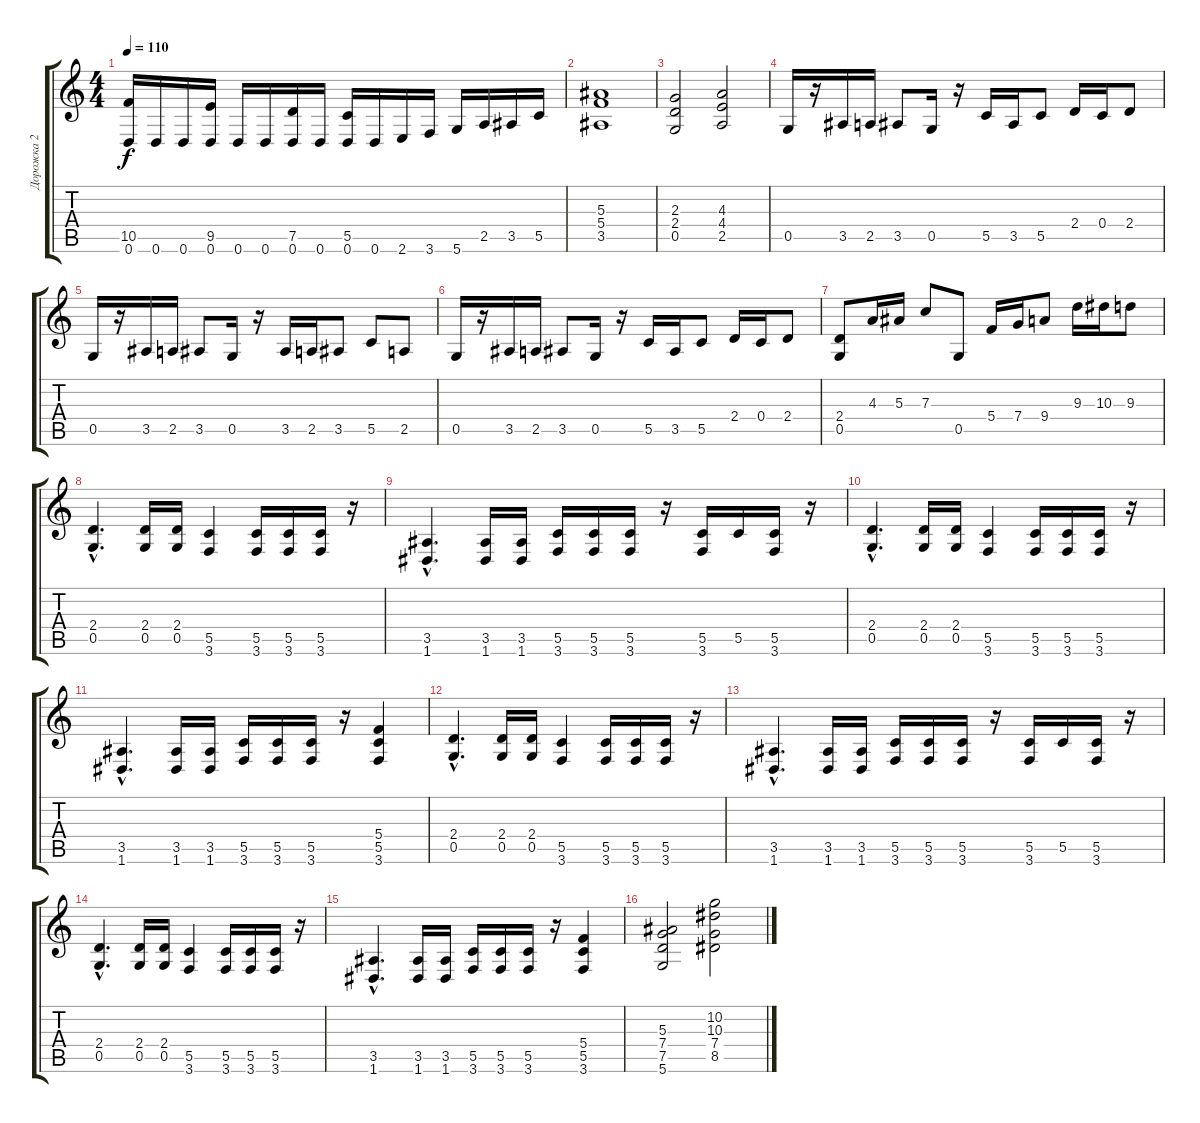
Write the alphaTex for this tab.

\track ("Дорожка 2" "Дорожка 2") {instrument distortionguitar}
\staff {score tabs}
\tuning (D4 A3 F3 C3 G2 D2) {hide}
\ts (4 4)
\tempo 110
\clef g2
\ks c
(10.5 0.6).16{dy f} 0.6.16 0.6.16 (9.5 0.6).16 0.6.16 0.6.16 (7.5 0.6).16 0.6.16 (5.5 0.6).16 0.6.16 2.6.16 3.6.16 5.6.16 2.5.16 3.5.16 5.5.16 |
(5.3 5.4 3.5).1 |
(2.3 2.4 0.5).2 (4.3 4.4 2.5).2 |
0.5.16 r.16 3.5.16 2.5.16 3.5.8 0.5.16 r.16 5.5.16 3.5.16 5.5.8 2.4.16 0.4.16 2.4.8 |
0.5.16 r.16 3.5.16 2.5.16 3.5.8 0.5.16 r.16 3.5.16 2.5.16 3.5.8 5.5.8 2.5.8 |
0.5.16 r.16 3.5.16 2.5.16 3.5.8 0.5.16 r.16 5.5.16 3.5.16 5.5.8 2.4.16 0.4.16 2.4.8 |
(2.4 0.5).8 4.3.16 5.3.16 7.3.8 0.5.8 5.4.16 7.4.16 9.4.8 9.3.16 10.3.16 9.3.8 |
(2.4{hac} 0.5{hac}).4{d} (2.4 0.5).16 (2.4 0.5).16 (5.5 3.6).4 (5.5 3.6).16 (5.5 3.6).16 (5.5 3.6).16 r.16 |
(3.5{hac} 1.6{hac}).4{d} (3.5 1.6).16 (3.5 1.6).16 (5.5 3.6).16 (5.5 3.6).16 (5.5 3.6).16 r.16 (5.5 3.6).16 5.5.16 (5.5 3.6).16 r.16 |
(2.4{hac} 0.5{hac}).4{d} (2.4 0.5).16 (2.4 0.5).16 (5.5 3.6).4 (5.5 3.6).16 (5.5 3.6).16 (5.5 3.6).16 r.16 |
(3.5{hac} 1.6{hac}).4{d} (3.5 1.6).16 (3.5 1.6).16 (5.5 3.6).16 (5.5 3.6).16 (5.5 3.6).16 r.16 (5.4 5.5 3.6).4 |
(2.4{hac} 0.5{hac}).4{d} (2.4 0.5).16 (2.4 0.5).16 (5.5 3.6).4 (5.5 3.6).16 (5.5 3.6).16 (5.5 3.6).16 r.16 |
(3.5{hac} 1.6{hac}).4{d} (3.5 1.6).16 (3.5 1.6).16 (5.5 3.6).16 (5.5 3.6).16 (5.5 3.6).16 r.16 (5.5 3.6).16 5.5.16 (5.5 3.6).16 r.16 |
(2.4{hac} 0.5{hac}).4{d} (2.4 0.5).16 (2.4 0.5).16 (5.5 3.6).4 (5.5 3.6).16 (5.5 3.6).16 (5.5 3.6).16 r.16 |
(3.5{hac} 1.6{hac}).4{d} (3.5 1.6).16 (3.5 1.6).16 (5.5 3.6).16 (5.5 3.6).16 (5.5 3.6).16 r.16 (5.4 5.5 3.6).4 |
(5.3 7.4 7.5 5.6).2 (10.2 10.3 7.4 8.5).2
